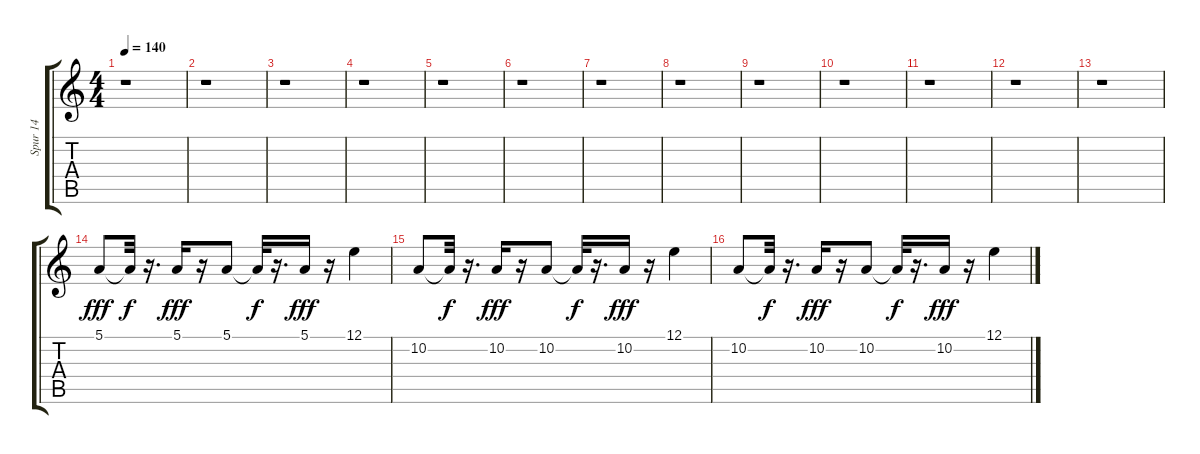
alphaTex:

\track ("Spur 14" "Spur 14") {instrument sopranosax}
\staff {score tabs}
\tuning (E4 B3 G3 D3 A2 E2) {hide}
\ts (4 4)
\tempo 140
\clef g2
\ks c
r.1{dy fff} |
r.1 |
r.1 |
r.1 |
r.1 |
r.1 |
r.1 |
r.1 |
r.1 |
r.1 |
r.1 |
r.1 |
r.1 |
5.1.8 5.1{t}.32{dy f} r.16{d} 5.1.16{dy fff} r.16 5.1.8 5.1{t}.32{dy f} r.16{d} 5.1.16{dy fff} r.16 12.1.4 |
10.2.8 10.2{t}.32{dy f} r.16{d} 10.2.16{dy fff} r.16 10.2.8 10.2{t}.32{dy f} r.16{d} 10.2.16{dy fff} r.16 12.1.4 |
10.2.8 10.2{t}.32{dy f} r.16{d} 10.2.16{dy fff} r.16 10.2.8 10.2{t}.32{dy f} r.16{d} 10.2.16{dy fff} r.16 12.1.4
